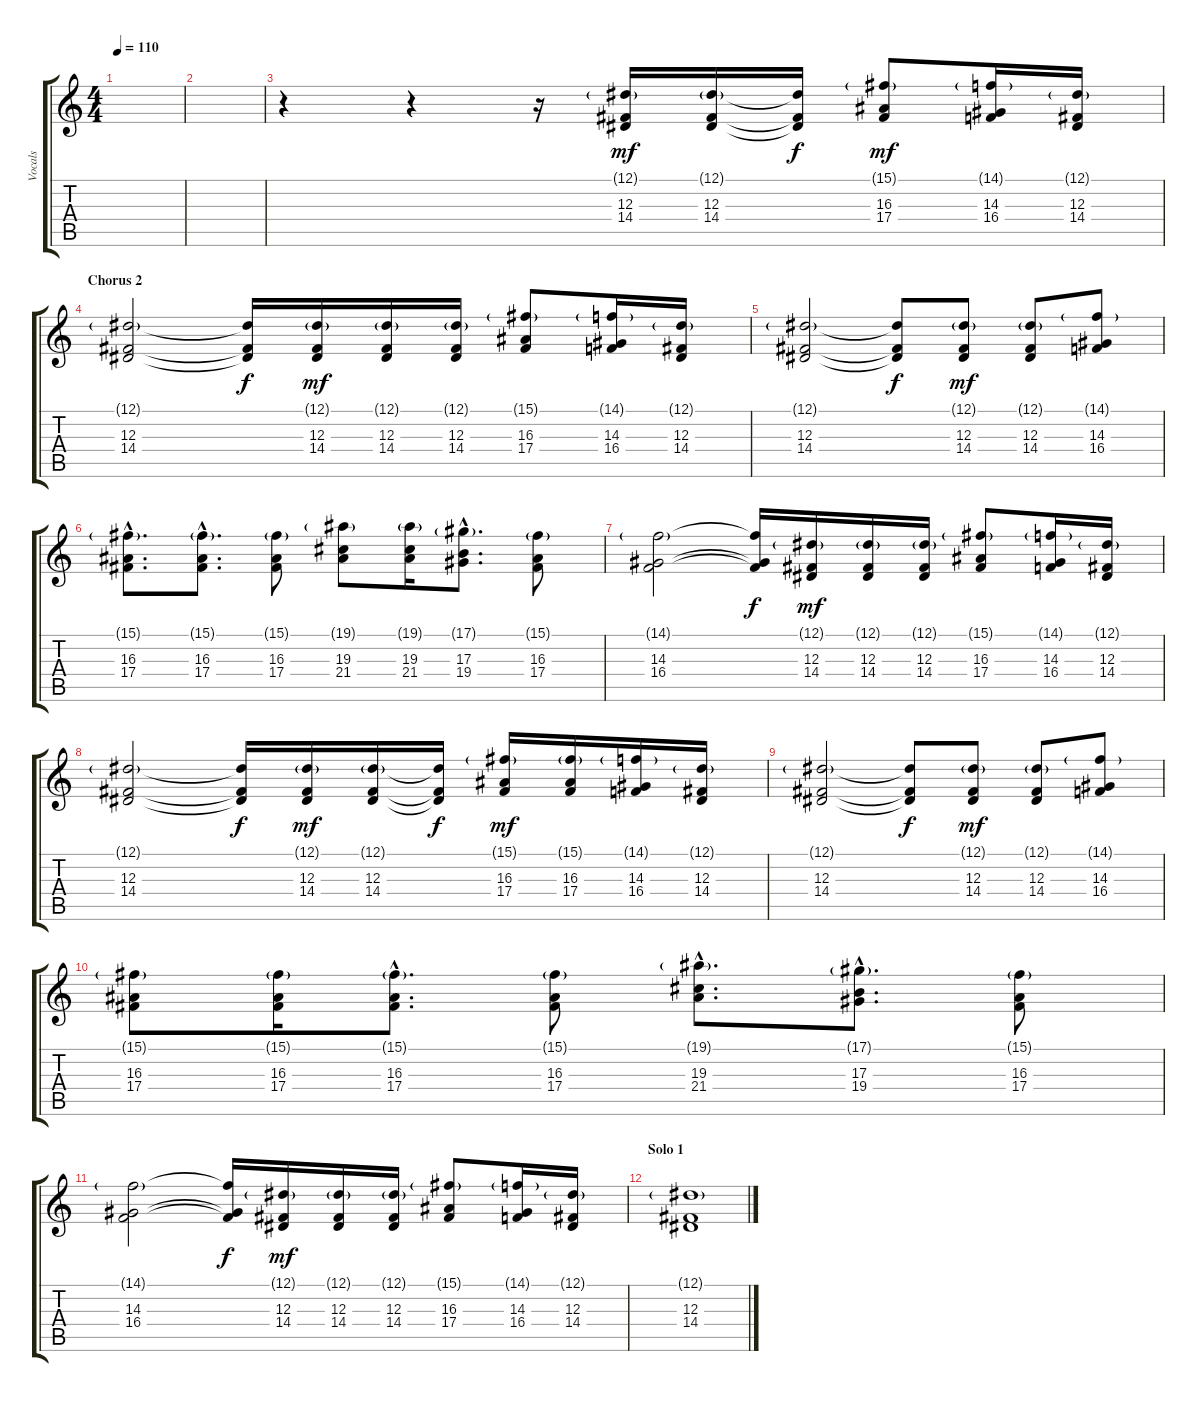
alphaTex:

\track ("Vocals" "Vocals") {instrument lead1square}
\staff {score tabs}
\tuning (Eb4 Bb3 Gb3 Db3 Ab2 Eb2) {hide}
\ts (4 4)
\tempo 110
\clef g2
\ks c
|
|
r.4 r.4 r.16 (12.1{g} 12.3 14.4).16{dy mf} (12.1{g} 12.3 14.4).16 (12.1{t} 12.3{t} 14.4{t}).16{dy f} (15.1{g} 16.3 17.4).8{dy mf} (14.1{g} 14.3 16.4).16 (12.1{g} 12.3 14.4).16 |
\section ("" "Chorus 2")
(12.1{g} 12.3 14.4).2 (12.1{t} 12.3{t} 14.4{t}).16{dy f} (12.1{g} 12.3 14.4).16{dy mf} (12.1{g} 12.3 14.4).16 (12.1{g} 12.3 14.4).16 (15.1{g} 16.3 17.4).8 (14.1{g} 14.3 16.4).16 (12.1{g} 12.3 14.4).16 |
(12.1{g} 12.3 14.4).2 (12.1{t} 12.3{t} 14.4{t}).8{dy f} (12.1{g} 12.3 14.4).8{dy mf} (12.1{g} 12.3 14.4).8 (14.1{g} 14.3 16.4).8 |
(15.1{g hac} 16.3{hac} 17.4{hac}).8{d} (15.1{g hac} 16.3{hac} 17.4{hac}).8{d} (15.1{g} 16.3 17.4).8 (19.1{g} 19.3 21.4).8 (19.1{g} 19.3 21.4).16 (17.1{g hac} 17.3{hac} 19.4{hac}).8{d} (15.1{g} 16.3 17.4).8 |
(14.1{g} 14.3 16.4).2 (14.1{t} 14.3{t} 16.4{t}).16{dy f} (12.1{g} 12.3 14.4).16{dy mf} (12.1{g} 12.3 14.4).16 (12.1{g} 12.3 14.4).16 (15.1{g} 16.3 17.4).8 (14.1{g} 14.3 16.4).16 (12.1{g} 12.3 14.4).16 |
(12.1{g} 12.3 14.4).2 (12.1{t} 12.3{t} 14.4{t}).16{dy f} (12.1{g} 12.3 14.4).16{dy mf} (12.1{g} 12.3 14.4).16 (12.1{t} 12.3{t} 14.4{t}).16{dy f} (15.1{g} 16.3 17.4).16{dy mf} (15.1{g} 16.3 17.4).16 (14.1{g} 14.3 16.4).16 (12.1{g} 12.3 14.4).16 |
(12.1{g} 12.3 14.4).2 (12.1{t} 12.3{t} 14.4{t}).8{dy f} (12.1{g} 12.3 14.4).8{dy mf} (12.1{g} 12.3 14.4).8 (14.1{g} 14.3 16.4).8 |
(15.1{g} 16.3 17.4).8 (15.1{g} 16.3 17.4).16 (15.1{g hac} 16.3{hac} 17.4{hac}).8{d} (15.1{g} 16.3 17.4).8 (19.1{g hac} 19.3{hac} 21.4{hac}).8{d} (17.1{g hac} 17.3{hac} 19.4{hac}).8{d} (15.1{g} 16.3 17.4).8 |
(14.1{g} 14.3 16.4).2 (14.1{t} 14.3{t} 16.4{t}).16{dy f} (12.1{g} 12.3 14.4).16{dy mf} (12.1{g} 12.3 14.4).16 (12.1{g} 12.3 14.4).16 (15.1{g} 16.3 17.4).8 (14.1{g} 14.3 16.4).16 (12.1{g} 12.3 14.4).16 |
\section ("" "Solo 1")
(12.1{g} 12.3 14.4).1
